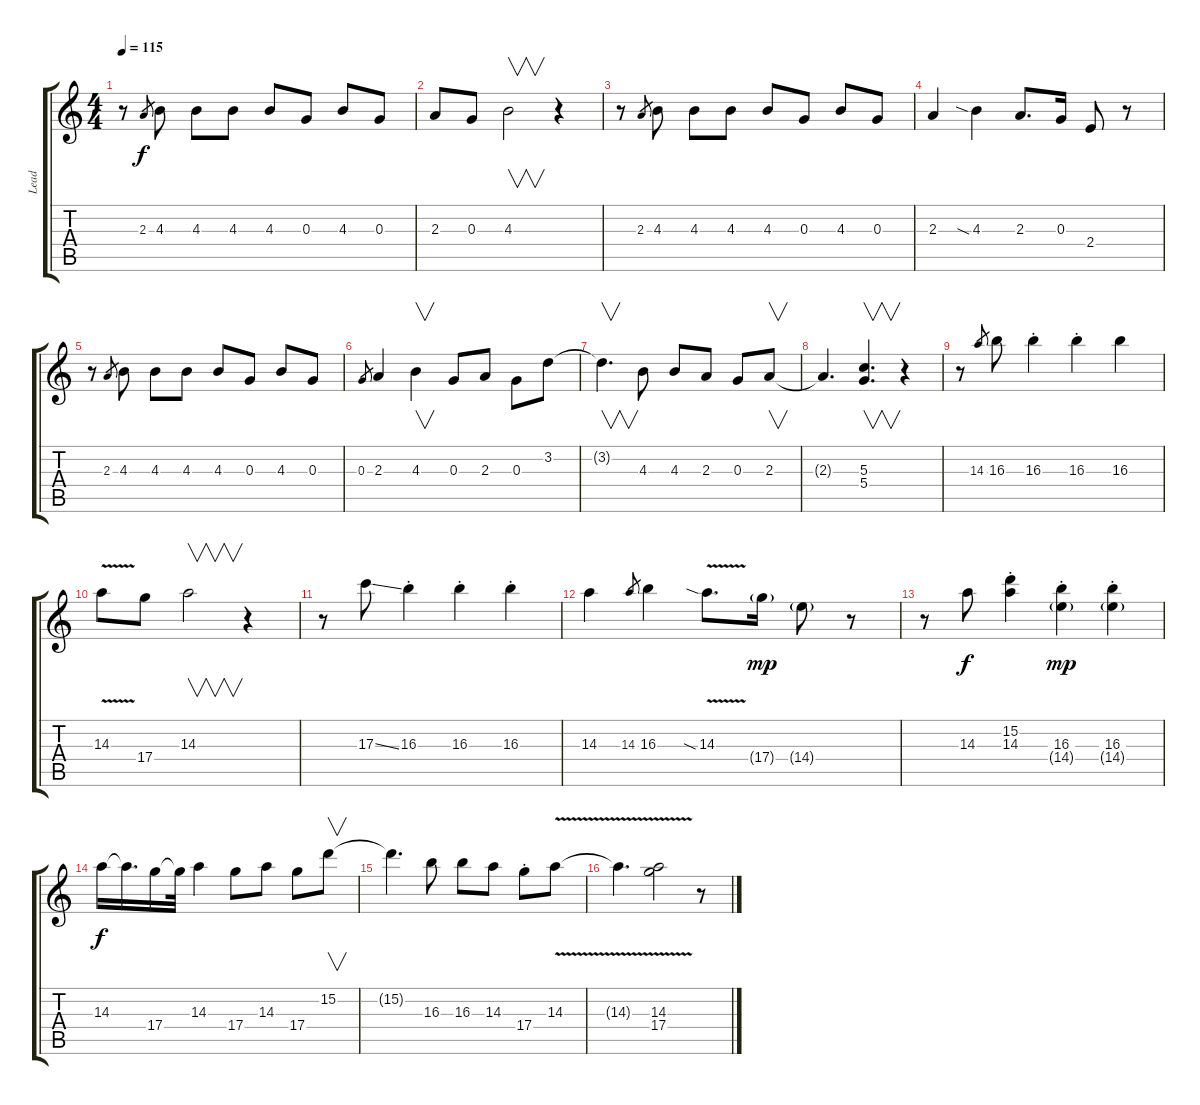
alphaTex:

\track ("Lead" "Lead") {instrument electricguitarmuted}
\staff {score tabs}
\tuning (E4 B3 G3 D3 A2 E2) {hide}
\ts (4 4)
\tempo 115
\clef g2
\ks c
r.8{dy f} 2.3.8{gr} 4.3.8 4.3.8 4.3.8 4.3.8 0.3.8 4.3.8 0.3.8 |
2.3.8 0.3.8 4.3.2{v} r.4 |
r.8 2.3.8{gr} 4.3.8 4.3.8 4.3.8 4.3.8 0.3.8 4.3.8 0.3.8 |
2.3.4 4.3{sia}.4 2.3.8{d} 0.3.16 2.4.8 r.8 |
r.8 2.3.8{gr} 4.3.8 4.3.8 4.3.8 4.3.8 0.3.8 4.3.8 0.3.8 |
0.3.8{gr} 2.3.4 4.3.4{v} 0.3.8 2.3.8 0.3.8 3.2.8 |
3.2{t}.4{v d} 4.3.8 4.3.8 2.3.8 0.3.8 2.3.8{v} |
2.3{t}.4{d} (5.3 5.4).4{v d} r.4 |
r.8 14.3.8{gr} 16.3.8 16.3{st}.4 16.3{st}.4 16.3.4 |
14.3{v}.8 17.4.8 14.3.2{v} r.4 |
r.8 17.3{ss}.8 16.3{st}.4 16.3{st}.4 16.3{st}.4 |
14.3.4 14.3.8{gr} 16.3.4 14.3{v sia}.8{d} 17.4{g}.16{dy mp} 14.4{g}.8 r.8 |
r.8 14.3.8{dy f} (15.2{st} 14.3{st}).4 (16.3{st} 14.4{g st}).4{dy mp} (16.3{st} 14.4{g st}).4 |
14.3.16{dy f} 14.3{t}.16{d} 17.4.16 17.4{t}.32 14.3.4 17.4.8 14.3.8 17.4.8 15.2.8{v} |
15.2{t}.4{d} 16.3.8 16.3.8 14.3.8 17.4{st}.8 14.3{v}.8 |
14.3{t}.4{d} (14.3{v} 17.4{v}).2 r.8
